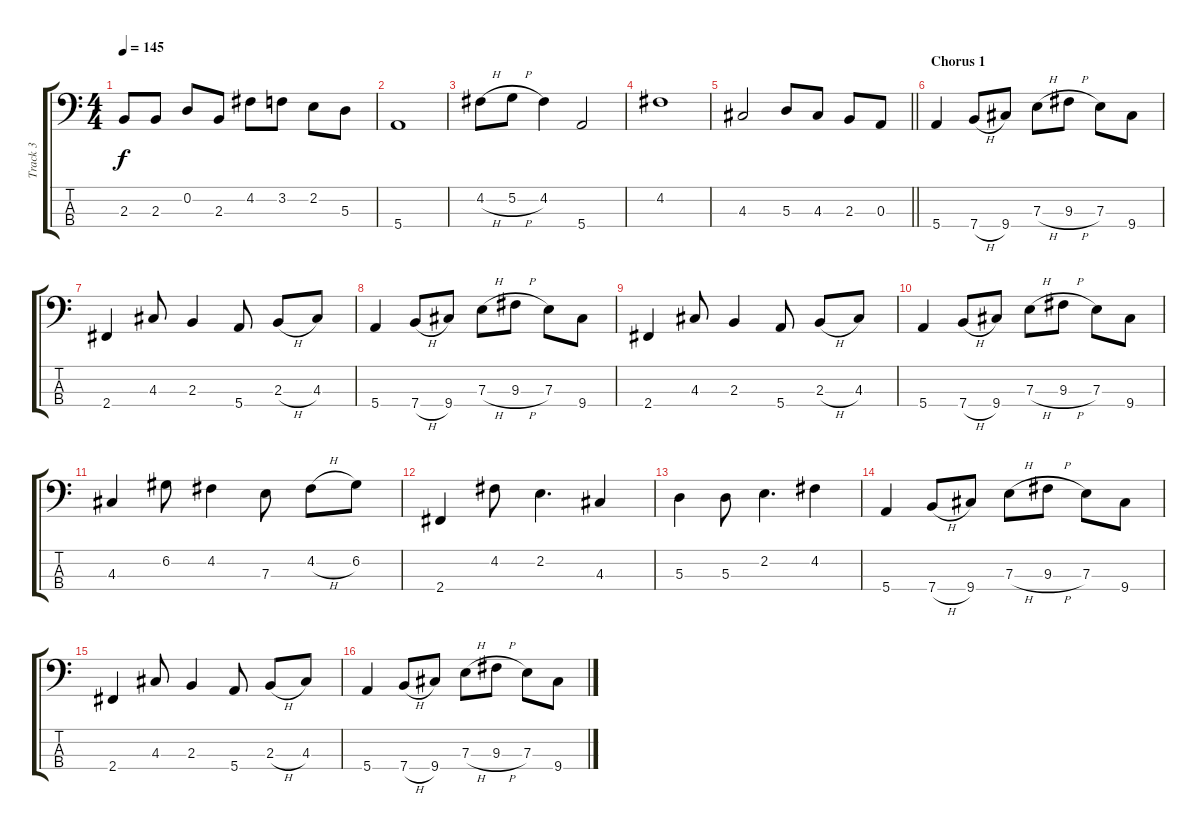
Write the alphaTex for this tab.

\track ("Track 3" "Track 3") {instrument electricbasspick}
\staff {score tabs}
\tuning (G2 D2 A1 E1) {hide}
\ts (4 4)
\tempo 145
\clef f4
\ks c
2.3.8{dy f} 2.3.8 0.2.8 2.3.8 4.2.8 3.2.8 2.2.8 5.3.8 |
5.4.1 |
4.2{h}.8 5.2{h}.8 4.2.4 5.4.2 |
4.2.1 |
\barLineRight lightlight
4.3.2 5.3.8 4.3.8 2.3.8 0.3.8 |
\section ("" "Chorus 1")
5.4.4 7.4{h}.8 9.4.8 7.3{h}.8 9.3{h}.8 7.3.8 9.4.8 |
2.4.4 4.3.8 2.3.4 5.4.8 2.3{h}.8 4.3.8 |
5.4.4 7.4{h}.8 9.4.8 7.3{h}.8 9.3{h}.8 7.3.8 9.4.8 |
2.4.4 4.3.8 2.3.4 5.4.8 2.3{h}.8 4.3.8 |
5.4.4 7.4{h}.8 9.4.8 7.3{h}.8 9.3{h}.8 7.3.8 9.4.8 |
4.3.4 6.2.8 4.2.4 7.3.8 4.2{h}.8 6.2.8 |
2.4.4 4.2.8 2.2.4{d} 4.3.4 |
5.3.4 5.3.8 2.2.4{d} 4.2.4 |
5.4.4 7.4{h}.8 9.4.8 7.3{h}.8 9.3{h}.8 7.3.8 9.4.8 |
2.4.4 4.3.8 2.3.4 5.4.8 2.3{h}.8 4.3.8 |
5.4.4 7.4{h}.8 9.4.8 7.3{h}.8 9.3{h}.8 7.3.8 9.4.8
